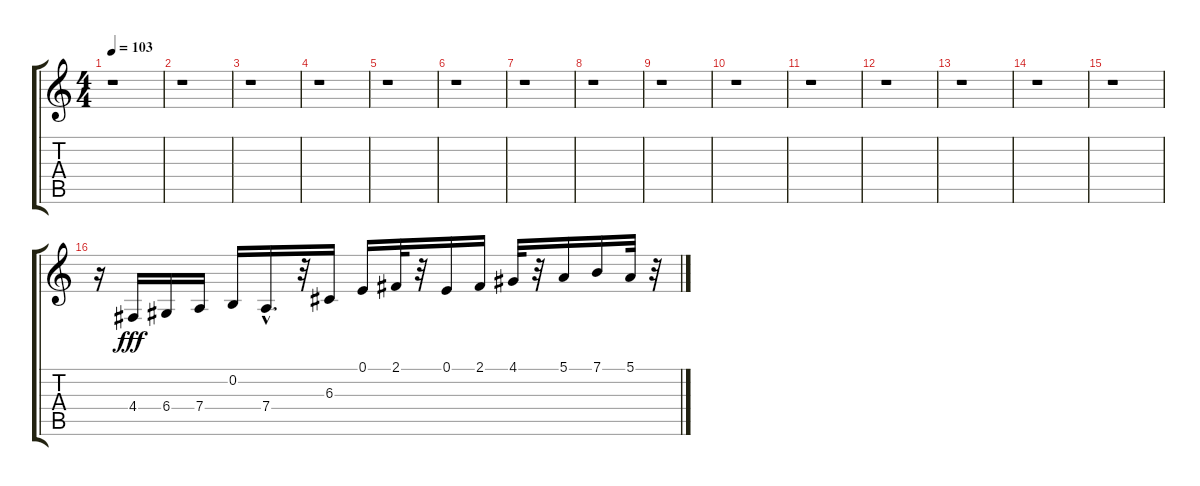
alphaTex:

\track "" {instrument lead7fifths}
\staff {score tabs}
\tuning (E4 B3 G3 D3 A2 E2) {hide}
\ts (4 4)
\tempo 103
\clef g2
\ks c
r.1{dy fff} |
r.1 |
r.1 |
r.1 |
r.1 |
r.1 |
r.1 |
r.1 |
r.1 |
r.1 |
r.1 |
r.1 |
r.1 |
r.1 |
r.1 |
r.16 4.4.16 6.4.16 7.4.16 0.2.16 7.4{hac}.16{d} r.32 6.3.16 0.1.16 2.1.32 r.32 0.1.16 2.1.16 4.1.32 r.32 5.1.16 7.1.16 5.1.32 r.32
